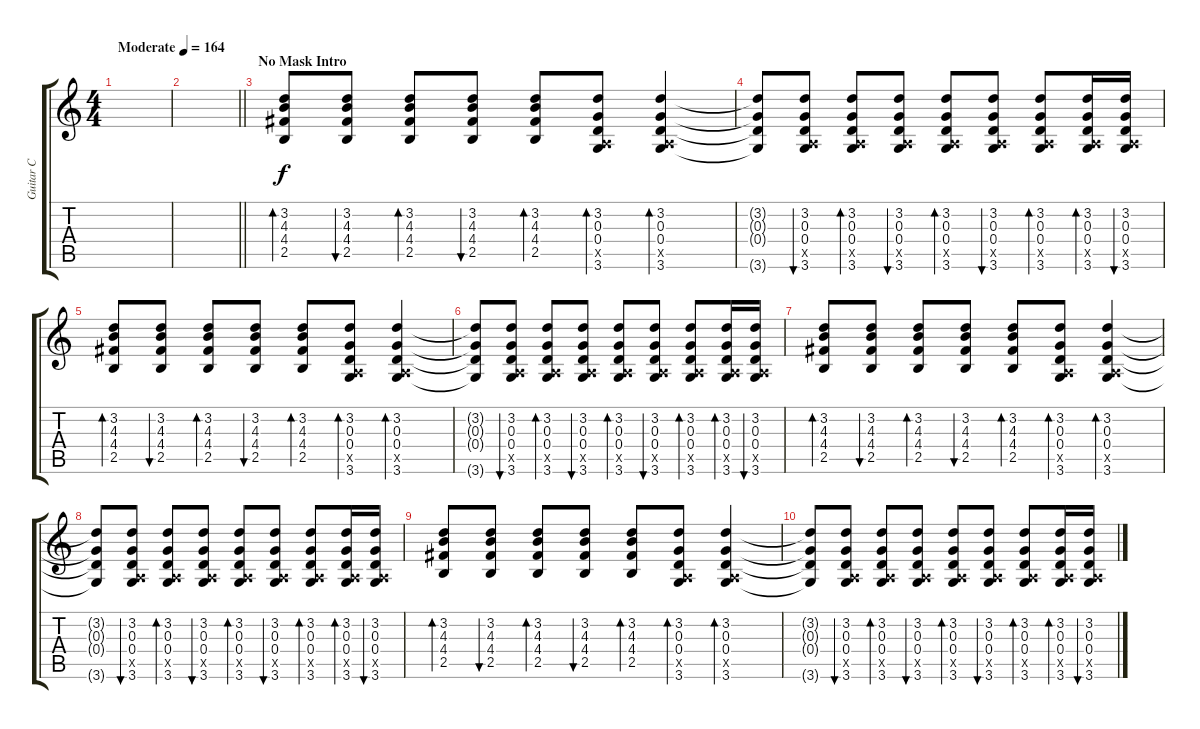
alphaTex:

\track ("Guitar C" "Guitar C") {instrument acousticguitarsteel}
\staff {score tabs}
\tuning (E4 B3 G3 D3 A2 E2) {hide}
\ts (4 4)
\tempo (164 "Moderate")
\clef g2
\ks c
|
\barLineRight lightlight
|
\section ("" "No Mask Intro")
(3.2 4.3 4.4 2.5).8{bd 30} (3.2 4.3 4.4 2.5).8{bu 30} (3.2 4.3 4.4 2.5).8{bd 30} (3.2 4.3 4.4 2.5).8{bu 30} (3.2 4.3 4.4 2.5).8{bd 30} (3.2 0.3 0.4 0.5{x} 3.6).8{bd 30} (3.2 0.3 0.4 0.5{x} 3.6).4{bd 30} |
(3.2{t} 0.3{t} 0.4{t} 3.6{t}).8 (3.2 0.3 0.4 0.5{x} 3.6).8{bu 30} (3.2 0.3 0.4 0.5{x} 3.6).8{bd 30} (3.2 0.3 0.4 0.5{x} 3.6).8{bu 30} (3.2 0.3 0.4 0.5{x} 3.6).8{bd 30} (3.2 0.3 0.4 0.5{x} 3.6).8{bu 30} (3.2 0.3 0.4 0.5{x} 3.6).8{bd 30} (3.2 0.3 0.4 0.5{x} 3.6).16{bd 30} (3.2 0.3 0.4 0.5{x} 3.6).16{bu 30} |
(3.2 4.3 4.4 2.5).8{bd 30} (3.2 4.3 4.4 2.5).8{bu 30} (3.2 4.3 4.4 2.5).8{bd 30} (3.2 4.3 4.4 2.5).8{bu 30} (3.2 4.3 4.4 2.5).8{bd 30} (3.2 0.3 0.4 0.5{x} 3.6).8{bd 30} (3.2 0.3 0.4 0.5{x} 3.6).4{bd 30} |
(3.2{t} 0.3{t} 0.4{t} 3.6{t}).8 (3.2 0.3 0.4 0.5{x} 3.6).8{bu 30} (3.2 0.3 0.4 0.5{x} 3.6).8{bd 30} (3.2 0.3 0.4 0.5{x} 3.6).8{bu 30} (3.2 0.3 0.4 0.5{x} 3.6).8{bd 30} (3.2 0.3 0.4 0.5{x} 3.6).8{bu 30} (3.2 0.3 0.4 0.5{x} 3.6).8{bd 30} (3.2 0.3 0.4 0.5{x} 3.6).16{bd 30} (3.2 0.3 0.4 0.5{x} 3.6).16{bu 30} |
(3.2 4.3 4.4 2.5).8{bd 30} (3.2 4.3 4.4 2.5).8{bu 30} (3.2 4.3 4.4 2.5).8{bd 30} (3.2 4.3 4.4 2.5).8{bu 30} (3.2 4.3 4.4 2.5).8{bd 30} (3.2 0.3 0.4 0.5{x} 3.6).8{bd 30} (3.2 0.3 0.4 0.5{x} 3.6).4{bd 30} |
(3.2{t} 0.3{t} 0.4{t} 3.6{t}).8 (3.2 0.3 0.4 0.5{x} 3.6).8{bu 30} (3.2 0.3 0.4 0.5{x} 3.6).8{bd 30} (3.2 0.3 0.4 0.5{x} 3.6).8{bu 30} (3.2 0.3 0.4 0.5{x} 3.6).8{bd 30} (3.2 0.3 0.4 0.5{x} 3.6).8{bu 30} (3.2 0.3 0.4 0.5{x} 3.6).8{bd 30} (3.2 0.3 0.4 0.5{x} 3.6).16{bd 30} (3.2 0.3 0.4 0.5{x} 3.6).16{bu 30} |
(3.2 4.3 4.4 2.5).8{bd 30} (3.2 4.3 4.4 2.5).8{bu 30} (3.2 4.3 4.4 2.5).8{bd 30} (3.2 4.3 4.4 2.5).8{bu 30} (3.2 4.3 4.4 2.5).8{bd 30} (3.2 0.3 0.4 0.5{x} 3.6).8{bd 30} (3.2 0.3 0.4 0.5{x} 3.6).4{bd 30} |
(3.2{t} 0.3{t} 0.4{t} 3.6{t}).8 (3.2 0.3 0.4 0.5{x} 3.6).8{bu 30} (3.2 0.3 0.4 0.5{x} 3.6).8{bd 30} (3.2 0.3 0.4 0.5{x} 3.6).8{bu 30} (3.2 0.3 0.4 0.5{x} 3.6).8{bd 30} (3.2 0.3 0.4 0.5{x} 3.6).8{bu 30} (3.2 0.3 0.4 0.5{x} 3.6).8{bd 30} (3.2 0.3 0.4 0.5{x} 3.6).16{bd 30} (3.2 0.3 0.4 0.5{x} 3.6).16{bu 30}
